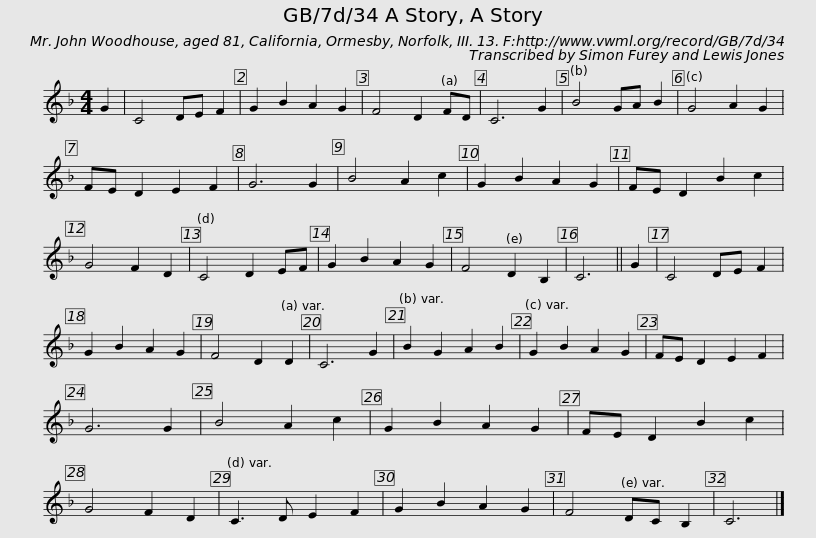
X:1
L:1/8
M:4/4
I:linebreak $
K:F
V:1 treble
V:1
 G2 | C4 DE F2 | G2 B2 A2 G2 | F4 D2 FD | C6 G2 | %5
 B4 GA B2 | G4 A2 G2 |$ FE D2 E2 F2 | G6 G2 | B4 A2 c2 | %10
 G2 B2 A2 G2 | FE D2 B2 c2 | G4 F2 D2 | C4 D2 EF |$ G2 B2 A2 G2 | %15
 F4 D2 B,2 | C6 || G2 | C4 DE F2 | G2 B2 A2 G2 | %20
 F4 D2 D2 |$ C6 G2 | B2 G2 A2 B2 | G2 B2 A2 G2 | FE D2 E2 F2 | %25
 G6 G2 | B4 A2 c2 | G2 B2 A2 G2 |$ FE D2 B2 c2 | G4 F2 D2 | %30
 C3 D E2 F2 | G2 B2 A2 G2 | F4 DC B,2 | C6 |] %34
